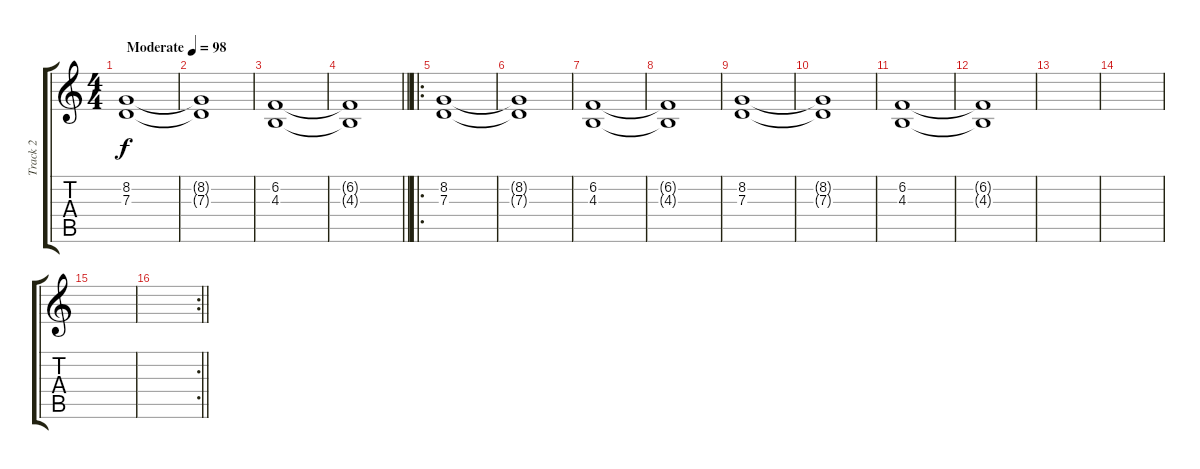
\track ("Track 2" "Track 2") {instrument pad2warm}
\staff {score tabs}
\tuning (E4 B3 G3 D3 A2 E2) {hide}
\ts (4 4)
\tempo (98 "Moderate")
\clef g2
\ks c
(8.2 7.3).1{dy f instrument pad2warm} |
(8.2{t} 7.3{t}).1 |
(6.2 4.3).1 |
\barLineRight lightlight
(6.2{t} 4.3{t}).1 |
\ro
\section ("" "")
(8.2 7.3).1 |
(8.2{t} 7.3{t}).1 |
(6.2 4.3).1 |
(6.2{t} 4.3{t}).1 |
(8.2 7.3).1 |
(8.2{t} 7.3{t}).1 |
(6.2 4.3).1 |
(6.2{t} 4.3{t}).1 |
|
|
|
\rc 2
\barLineRight lightlight
